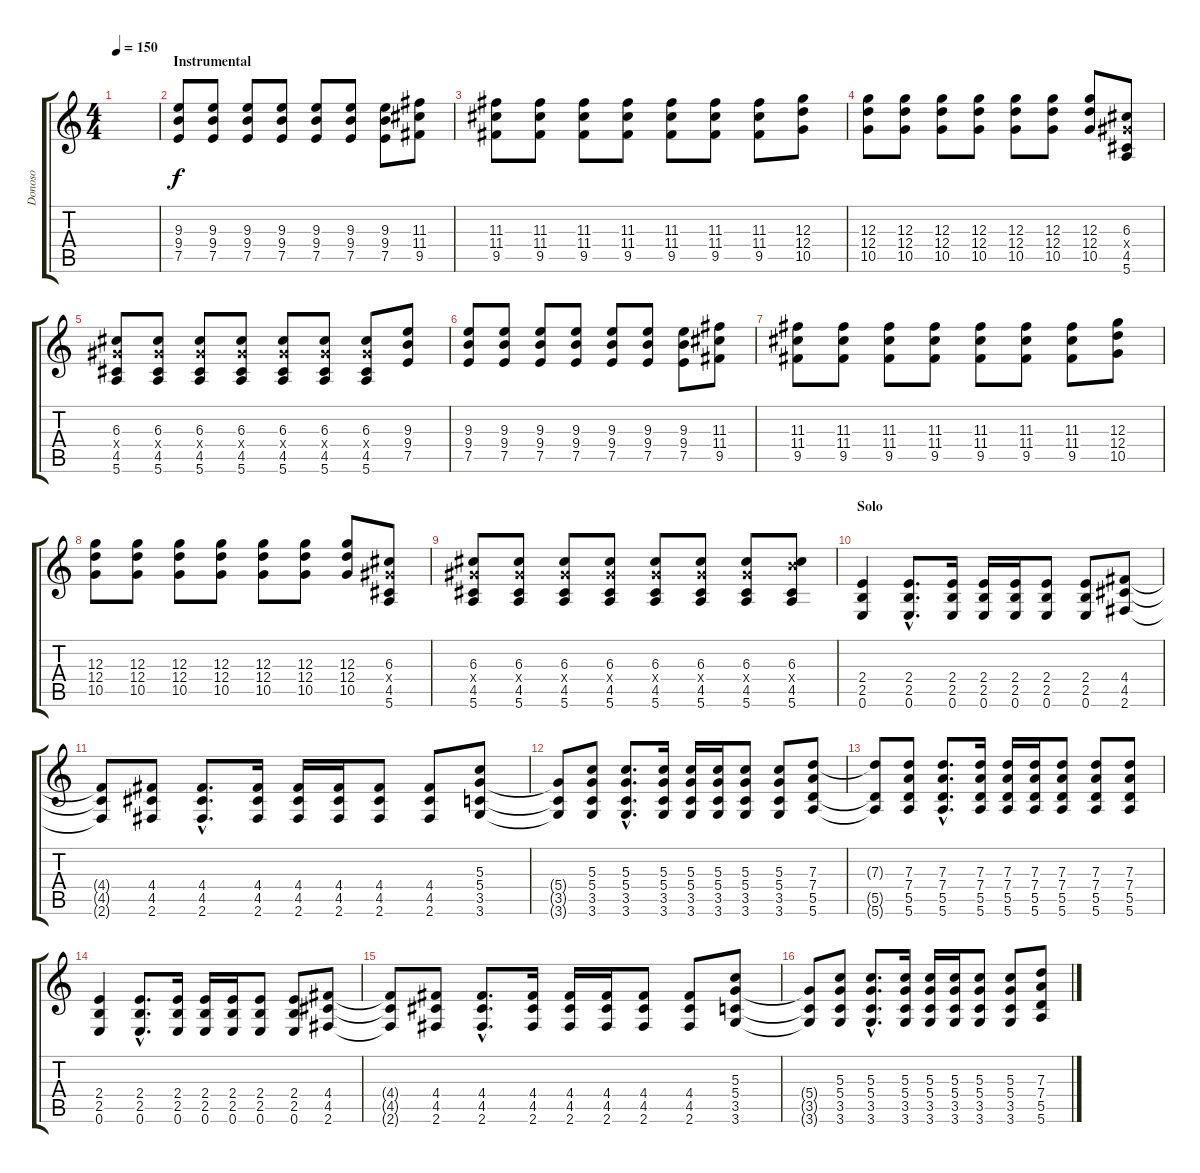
\track ("Donoso" "Donoso") {instrument overdrivenguitar}
\staff {score tabs}
\tuning (E4 B3 G3 D3 A2 E2) {hide}
\ts (4 4)
\tempo 150
\clef g2
\ks c
|
\section ("" "Instrumental")
(9.3 9.4 7.5).8{volume 13} (9.3 9.4 7.5).8{volume 13} (9.3 9.4 7.5).8{volume 13} (9.3 9.4 7.5).8{volume 13} (9.3 9.4 7.5).8{volume 13} (9.3 9.4 7.5).8{volume 13} (9.3 9.4 7.5).8{volume 13} (11.3 11.4 9.5).8{volume 13} |
(11.3 11.4 9.5).8 (11.3 11.4 9.5).8 (11.3 11.4 9.5).8 (11.3 11.4 9.5).8 (11.3 11.4 9.5).8 (11.3 11.4 9.5).8 (11.3 11.4 9.5).8 (12.3 12.4 10.5).8 |
(12.3 12.4 10.5).8 (12.3 12.4 10.5).8 (12.3 12.4 10.5).8 (12.3 12.4 10.5).8 (12.3 12.4 10.5).8 (12.3 12.4 10.5).8 (12.3 12.4 10.5).8 (6.3 6.4{x} 4.5 5.6).8 |
(6.3 6.4{x} 4.5 5.6).8 (6.3 6.4{x} 4.5 5.6).8 (6.3 6.4{x} 4.5 5.6).8 (6.3 6.4{x} 4.5 5.6).8 (6.3 6.4{x} 4.5 5.6).8 (6.3 6.4{x} 4.5 5.6).8 (6.3 6.4{x} 4.5 5.6).8 (9.3 9.4 7.5).8 |
(9.3 9.4 7.5).8{volume 13} (9.3 9.4 7.5).8{volume 13} (9.3 9.4 7.5).8{volume 13} (9.3 9.4 7.5).8{volume 13} (9.3 9.4 7.5).8{volume 13} (9.3 9.4 7.5).8{volume 13} (9.3 9.4 7.5).8{volume 13} (11.3 11.4 9.5).8{volume 13} |
(11.3 11.4 9.5).8 (11.3 11.4 9.5).8 (11.3 11.4 9.5).8 (11.3 11.4 9.5).8 (11.3 11.4 9.5).8 (11.3 11.4 9.5).8 (11.3 11.4 9.5).8 (12.3 12.4 10.5).8 |
(12.3 12.4 10.5).8 (12.3 12.4 10.5).8 (12.3 12.4 10.5).8 (12.3 12.4 10.5).8 (12.3 12.4 10.5).8 (12.3 12.4 10.5).8 (12.3 12.4 10.5).8 (6.3 6.4{x} 4.5 5.6).8 |
(6.3 6.4{x} 4.5 5.6).8 (6.3 6.4{x} 4.5 5.6).8 (6.3 6.4{x} 4.5 5.6).8 (6.3 6.4{x} 4.5 5.6).8 (6.3 6.4{x} 4.5 5.6).8 (6.3 6.4{x} 4.5 5.6).8 (6.3 6.4{x} 4.5 5.6).8 (6.3 9.4{x} 4.5 5.6).8 |
\section ("" "Solo")
(2.4 2.5 0.6).4 (2.4{hac} 2.5{hac} 0.6{hac}).8{d} (2.4 2.5 0.6).16 (2.4 2.5 0.6).16 (2.4 2.5 0.6).16 (2.4 2.5 0.6).8 (2.4 2.5 0.6).8 (4.4 4.5 2.6).8 |
(4.4{t} 4.5{t} 2.6{t}).8 (4.4 4.5 2.6).8 (4.4{hac} 4.5{hac} 2.6{hac}).8{d} (4.4 4.5 2.6).16 (4.4 4.5 2.6).16 (4.4 4.5 2.6).16 (4.4 4.5 2.6).8 (4.4 4.5 2.6).8 (5.3 5.4 3.5 3.6).8 |
(5.4{t} 3.5{t} 3.6{t}).8 (5.3 5.4 3.5 3.6).8 (5.3{hac} 5.4{hac} 3.5{hac} 3.6{hac}).8{d} (5.3 5.4 3.5 3.6).16 (5.3 5.4 3.5 3.6).16 (5.3 5.4 3.5 3.6).16 (5.3 5.4 3.5 3.6).8 (5.3 5.4 3.5 3.6).8 (7.3 7.4 5.5 5.6).8 |
(7.3{t} 5.5{t} 5.6{t}).8 (7.3 7.4 5.5 5.6).8 (7.3{hac} 7.4{hac} 5.5{hac} 5.6{hac}).8{d} (7.3 7.4 5.5 5.6).16 (7.3 7.4 5.5 5.6).16 (7.3 7.4 5.5 5.6).16 (7.3 7.4 5.5 5.6).8 (7.3 7.4 5.5 5.6).8 (7.3 7.4 5.5 5.6).8 |
(2.4 2.5 0.6).4 (2.4{hac} 2.5{hac} 0.6{hac}).8{d} (2.4 2.5 0.6).16 (2.4 2.5 0.6).16 (2.4 2.5 0.6).16 (2.4 2.5 0.6).8 (2.4 2.5 0.6).8 (4.4 4.5 2.6).8 |
(4.4{t} 4.5{t} 2.6{t}).8 (4.4 4.5 2.6).8 (4.4{hac} 4.5{hac} 2.6{hac}).8{d} (4.4 4.5 2.6).16 (4.4 4.5 2.6).16 (4.4 4.5 2.6).16 (4.4 4.5 2.6).8 (4.4 4.5 2.6).8 (5.3 5.4 3.5 3.6).8 |
(5.4{t} 3.5{t} 3.6{t}).8 (5.3 5.4 3.5 3.6).8 (5.3{hac} 5.4{hac} 3.5{hac} 3.6{hac}).8{d} (5.3 5.4 3.5 3.6).16 (5.3 5.4 3.5 3.6).16 (5.3 5.4 3.5 3.6).16 (5.3 5.4 3.5 3.6).8 (5.3 5.4 3.5 3.6).8 (7.3 7.4 5.5 5.6).8
